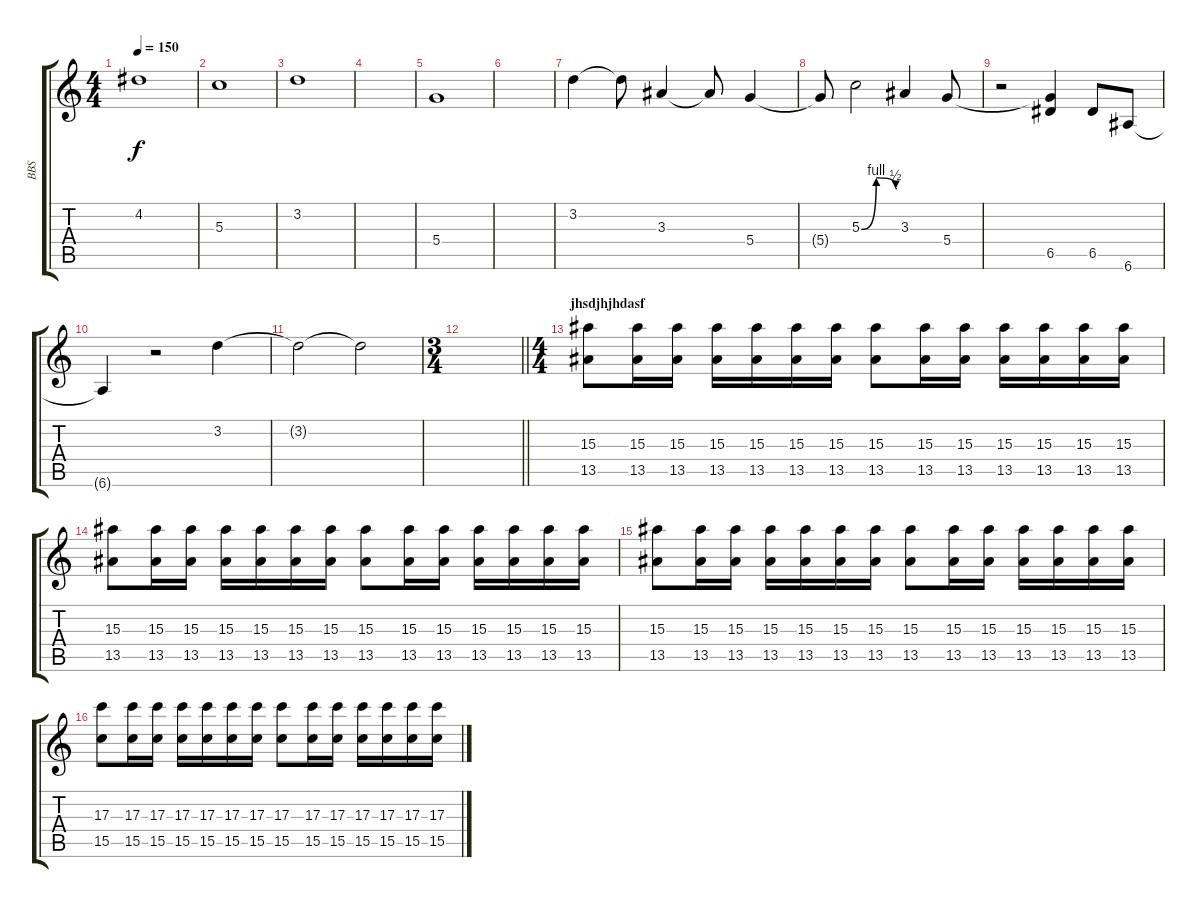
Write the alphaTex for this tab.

\track ("BBS" "BBS") {instrument distortionguitar}
\staff {score tabs}
\tuning (E4 B3 G3 D3 A2 E2) {hide}
\ts (4 4)
\tempo 150
\clef g2
\ks c
4.2.1{dy f} |
5.3.1 |
3.2.1 |
|
5.4.1 |
|
3.2.4 3.2{t}.8 3.3.4 3.3{t}.8 5.4.4 |
5.4{t}.8 5.3{be (custom 0 0 25 4 58 2 60 2)}.2 3.3.4 5.4.8 |
r.2 (5.4{t} 6.5).4 6.5.8 6.6.8 |
6.6{t}.4 r.2 3.2.4 |
3.2{t}.2 3.2{t}.2 |
\ts (3 4)
\barLineRight lightlight
|
\ts (4 4)
\section ("" "jhsdjhjhdasf")
(15.3 13.5).8 (15.3 13.5).16 (15.3 13.5).16 (15.3 13.5).16 (15.3 13.5).16 (15.3 13.5).16 (15.3 13.5).16 (15.3 13.5).8 (15.3 13.5).16 (15.3 13.5).16 (15.3 13.5).16 (15.3 13.5).16 (15.3 13.5).16 (15.3 13.5).16 |
(15.3 13.5).8 (15.3 13.5).16 (15.3 13.5).16 (15.3 13.5).16 (15.3 13.5).16 (15.3 13.5).16 (15.3 13.5).16 (15.3 13.5).8 (15.3 13.5).16 (15.3 13.5).16 (15.3 13.5).16 (15.3 13.5).16 (15.3 13.5).16 (15.3 13.5).16 |
(15.3 13.5).8 (15.3 13.5).16 (15.3 13.5).16 (15.3 13.5).16 (15.3 13.5).16 (15.3 13.5).16 (15.3 13.5).16 (15.3 13.5).8 (15.3 13.5).16 (15.3 13.5).16 (15.3 13.5).16 (15.3 13.5).16 (15.3 13.5).16 (15.3 13.5).16 |
(17.3 15.5).8 (17.3 15.5).16 (17.3 15.5).16 (17.3 15.5).16 (17.3 15.5).16 (17.3 15.5).16 (17.3 15.5).16 (17.3 15.5).8 (17.3 15.5).16 (17.3 15.5).16 (17.3 15.5).16 (17.3 15.5).16 (17.3 15.5).16 (17.3 15.5).16
